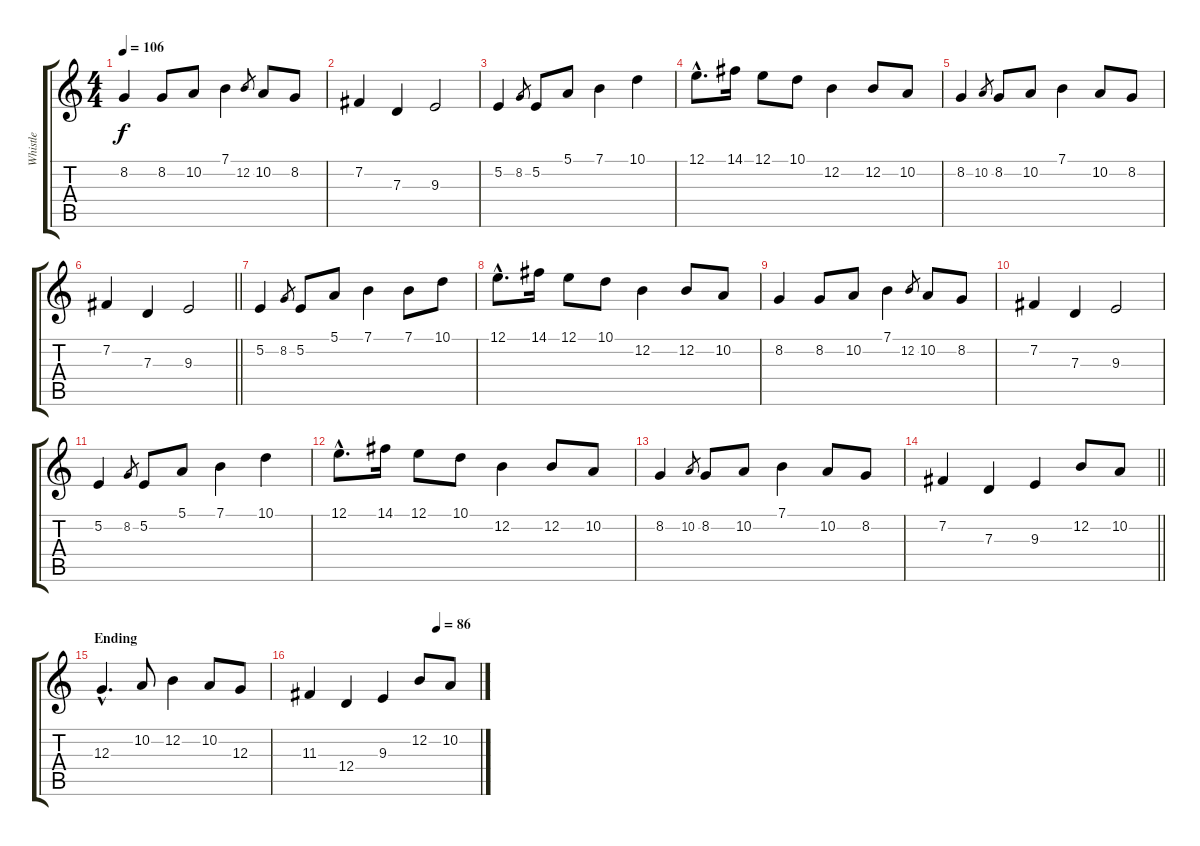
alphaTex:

\track ("Whistle" "Whistle") {instrument flute}
\staff {score tabs}
\tuning (E4 B3 G3 D3 A2 E2) {hide}
\ts (4 4)
\tempo 106
\clef g2
\ks c
8.2.4{dy f} 8.2.8 10.2.8 7.1.4 12.2.8{gr} 10.2.8 8.2.8 |
7.2.4 7.3.4 9.3.2 |
5.2.4 8.2.8{gr} 5.2.8 5.1.8 7.1.4 10.1.4 |
12.1{hac}.8{d} 14.1.16 12.1.8 10.1.8 12.2.4 12.2.8 10.2.8 |
8.2.4 10.2.8{gr} 8.2.8 10.2.8 7.1.4 10.2.8 8.2.8 |
\barLineRight lightlight
7.2.4 7.3.4 9.3.2 |
\section ("" "")
5.2.4{instrument bagpipe} 8.2.8{gr} 5.2.8 5.1.8 7.1.4 7.1.8 10.1.8 |
12.1{hac}.8{d} 14.1.16 12.1.8 10.1.8 12.2.4 12.2.8 10.2.8 |
8.2.4 8.2.8 10.2.8 7.1.4 12.2.8{gr} 10.2.8 8.2.8 |
7.2.4 7.3.4 9.3.2 |
5.2.4 8.2.8{gr} 5.2.8 5.1.8 7.1.4 10.1.4 |
12.1{hac}.8{d} 14.1.16 12.1.8 10.1.8 12.2.4 12.2.8 10.2.8 |
8.2.4 10.2.8{gr} 8.2.8 10.2.8 7.1.4 10.2.8 8.2.8 |
\barLineRight lightlight
7.2.4 7.3.4 9.3.4 12.2.8 10.2.8 |
\section ("" "Ending")
12.3{hac}.4{d} 10.2.8 12.2.4 10.2.8 12.3.8 |
\tempo (86 0.75)
11.3.4 12.4.4 9.3.4 12.2.8 10.2.8
